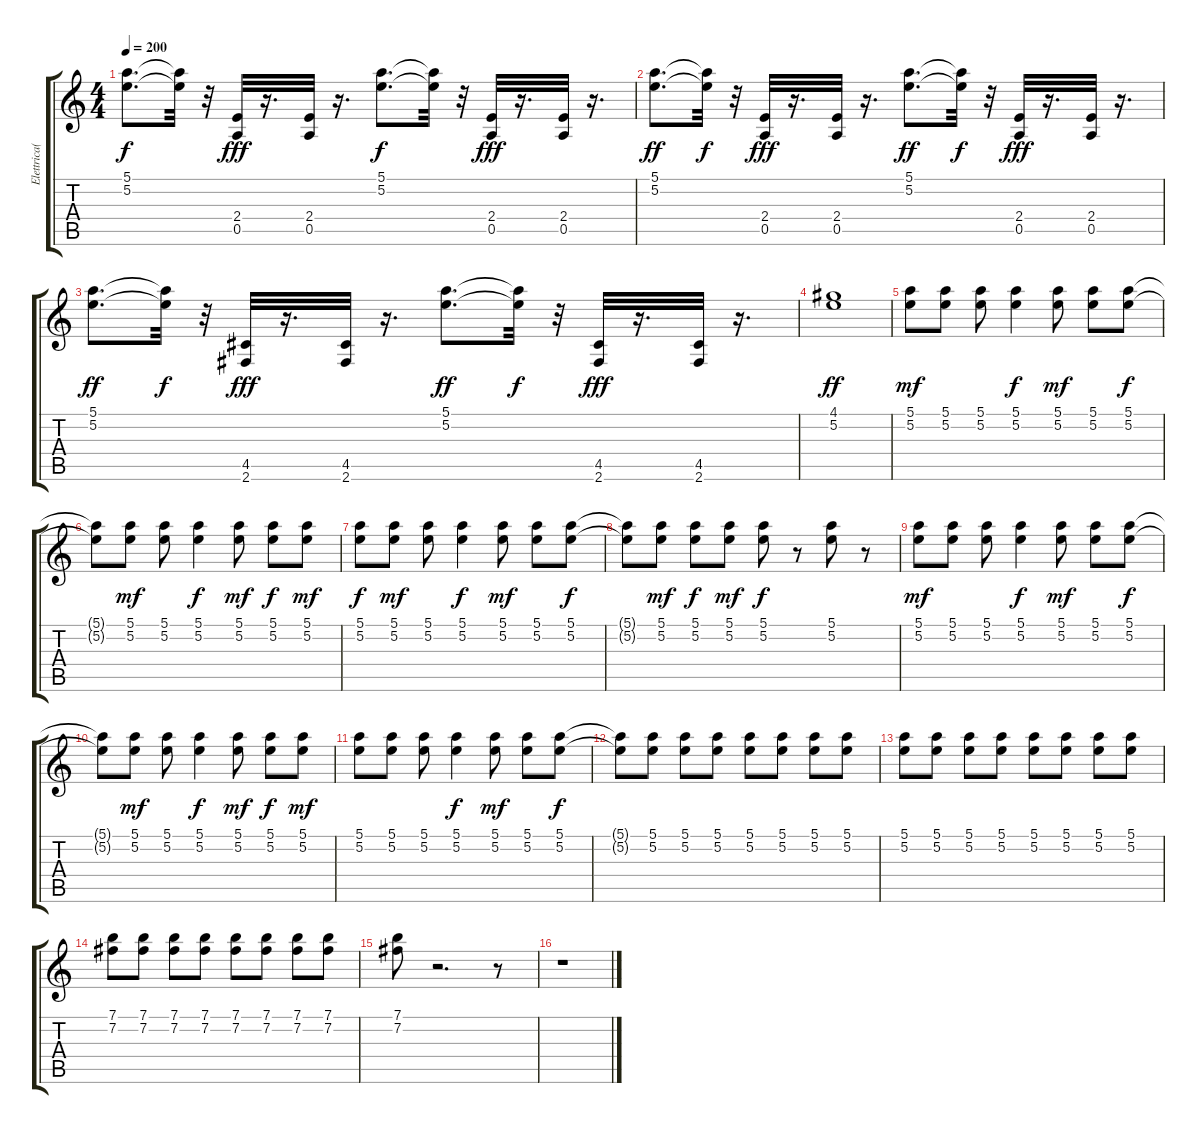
\track ("Elettrica(Ka)" "Elettrica(") {instrument distortionguitar}
\staff {score tabs}
\tuning (E4 B3 G3 D3 A2 E2) {hide}
\ts (4 4)
\tempo 200
\clef g2
\ks c
(5.1 5.2).8{d dy f} (5.1{t} 5.2{t}).32 r.32 (2.4 0.5).32{dy fff} r.16{d} (2.4 0.5).32 r.16{d} (5.1 5.2).8{d dy f} (5.1{t} 5.2{t}).32 r.32 (2.4 0.5).32{dy fff} r.16{d} (2.4 0.5).32 r.16{d} |
(5.1 5.2).8{d dy ff} (5.1{t} 5.2{t}).32{dy f} r.32 (2.4 0.5).32{dy fff} r.16{d} (2.4 0.5).32 r.16{d} (5.1 5.2).8{d dy ff} (5.1{t} 5.2{t}).32{dy f} r.32 (2.4 0.5).32{dy fff} r.16{d} (2.4 0.5).32 r.16{d} |
(5.1 5.2).8{d dy ff} (5.1{t} 5.2{t}).32{dy f} r.32 (4.5 2.6).32{dy fff} r.16{d} (4.5 2.6).32 r.16{d} (5.1 5.2).8{d dy ff} (5.1{t} 5.2{t}).32{dy f} r.32 (4.5 2.6).32{dy fff} r.16{d} (4.5 2.6).32 r.16{d} |
(4.1 5.2).1{dy ff} |
(5.1 5.2).8{dy mf} (5.1 5.2).8 (5.1 5.2).8 (5.1 5.2).4{dy f} (5.1 5.2).8{dy mf} (5.1 5.2).8 (5.1 5.2).8{dy f} |
(5.1{t} 5.2{t}).8 (5.1 5.2).8{dy mf} (5.1 5.2).8 (5.1 5.2).4{dy f} (5.1 5.2).8{dy mf} (5.1 5.2).8{dy f} (5.1 5.2).8{dy mf} |
(5.1 5.2).8{dy f} (5.1 5.2).8{dy mf} (5.1 5.2).8 (5.1 5.2).4{dy f} (5.1 5.2).8{dy mf} (5.1 5.2).8 (5.1 5.2).8{dy f} |
(5.1{t} 5.2{t}).8 (5.1 5.2).8{dy mf} (5.1 5.2).8{dy f} (5.1 5.2).8{dy mf} (5.1 5.2).8{dy f} r.8 (5.1 5.2).8 r.8 |
(5.1 5.2).8{dy mf} (5.1 5.2).8 (5.1 5.2).8 (5.1 5.2).4{dy f} (5.1 5.2).8{dy mf} (5.1 5.2).8 (5.1 5.2).8{dy f} |
(5.1{t} 5.2{t}).8 (5.1 5.2).8{dy mf} (5.1 5.2).8 (5.1 5.2).4{dy f} (5.1 5.2).8{dy mf} (5.1 5.2).8{dy f} (5.1 5.2).8{dy mf} |
(5.1 5.2).8 (5.1 5.2).8 (5.1 5.2).8 (5.1 5.2).4{dy f} (5.1 5.2).8{dy mf} (5.1 5.2).8 (5.1 5.2).8{dy f} |
(5.1{t} 5.2{t}).8 (5.1 5.2).8 (5.1 5.2).8 (5.1 5.2).8 (5.1 5.2).8 (5.1 5.2).8 (5.1 5.2).8 (5.1 5.2).8 |
(5.1 5.2).8 (5.1 5.2).8 (5.1 5.2).8 (5.1 5.2).8 (5.1 5.2).8 (5.1 5.2).8 (5.1 5.2).8 (5.1 5.2).8 |
(7.1 7.2).8 (7.1 7.2).8 (7.1 7.2).8 (7.1 7.2).8 (7.1 7.2).8 (7.1 7.2).8 (7.1 7.2).8 (7.1 7.2).8 |
(7.1 7.2).8 r.2{d} r.8 |
r.1
